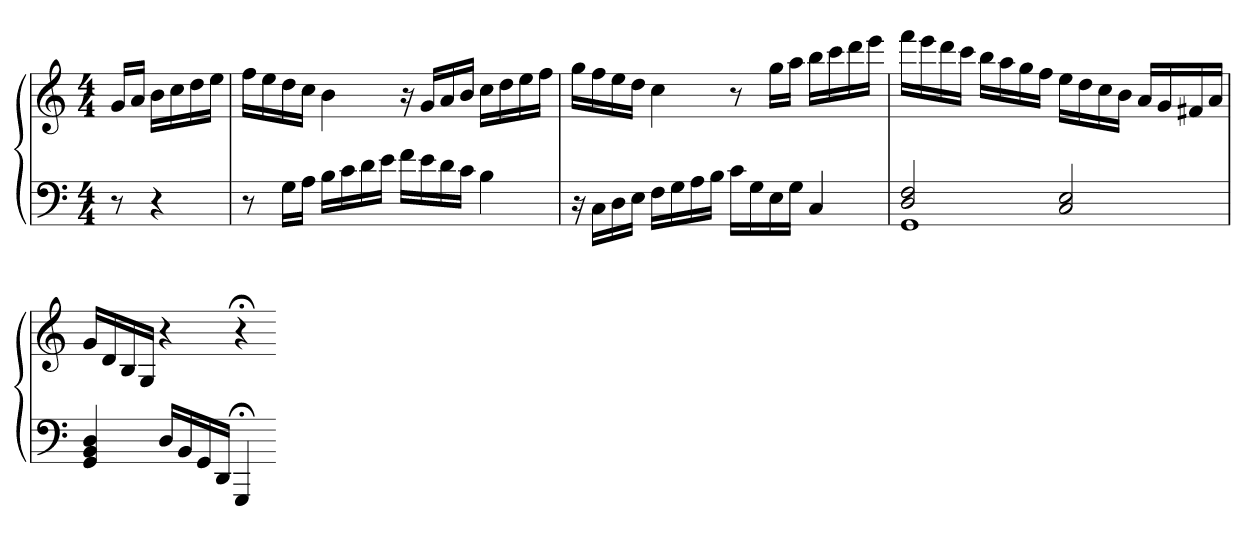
**kern	**kern
*part1	*part1
*staff2	*staff1
*clefF4	*clefG2
*k[]	*k[]
*C:	*C:
*M4/4	*M4/4
=	=
8r	16gLL
.	16aJJ
4r	16bLL
.	16cc
.	16dd
.	16eeJJ
=	=
8r	16ffLL
.	16ee
16GLL	16dd
16AJJ	16ccJJ
16BLL	4b
16c	.
16d	.
16eJJ	.
16fLL	16r
16e	16gLL
16d	16a
16cJJ	16bJJ
4B	16ccLL
.	16dd
.	16ee
.	16ffJJ
=	=
16r	16ggLL
16CLL	16ff
16D	16ee
16EJJ	16ddJJ
16FLL	4cc
16G	.
16A	.
16BJJ	.
16cLL	8r
16G	.
16E	16ggLL
16GJJ	16aaJJ
4C	16bbLL
.	16ccc
.	16ddd
.	16eeeJJ
=	=
*^	*
2D 2F	1GG	16fffLL
.	.	16eee
.	.	16ddd
.	.	16cccJJ
.	.	16bbLL
.	.	16aa
.	.	16gg
.	.	16ffJJ
2C 2E	.	16eeLL
.	.	16dd
.	.	16cc
.	.	16bJJ
.	.	16aLL
.	.	16g
.	.	16f#X
.	.	16aJJ
*v	*v	*
=	=
4GG 4BB 4D	16gLL
.	16d
.	16B
.	16GJJ
16DLL	4r
16BB	.
16GG	.
16DDJJ	.
4GGG;<	4r;<
=-	=-
*-	*-
